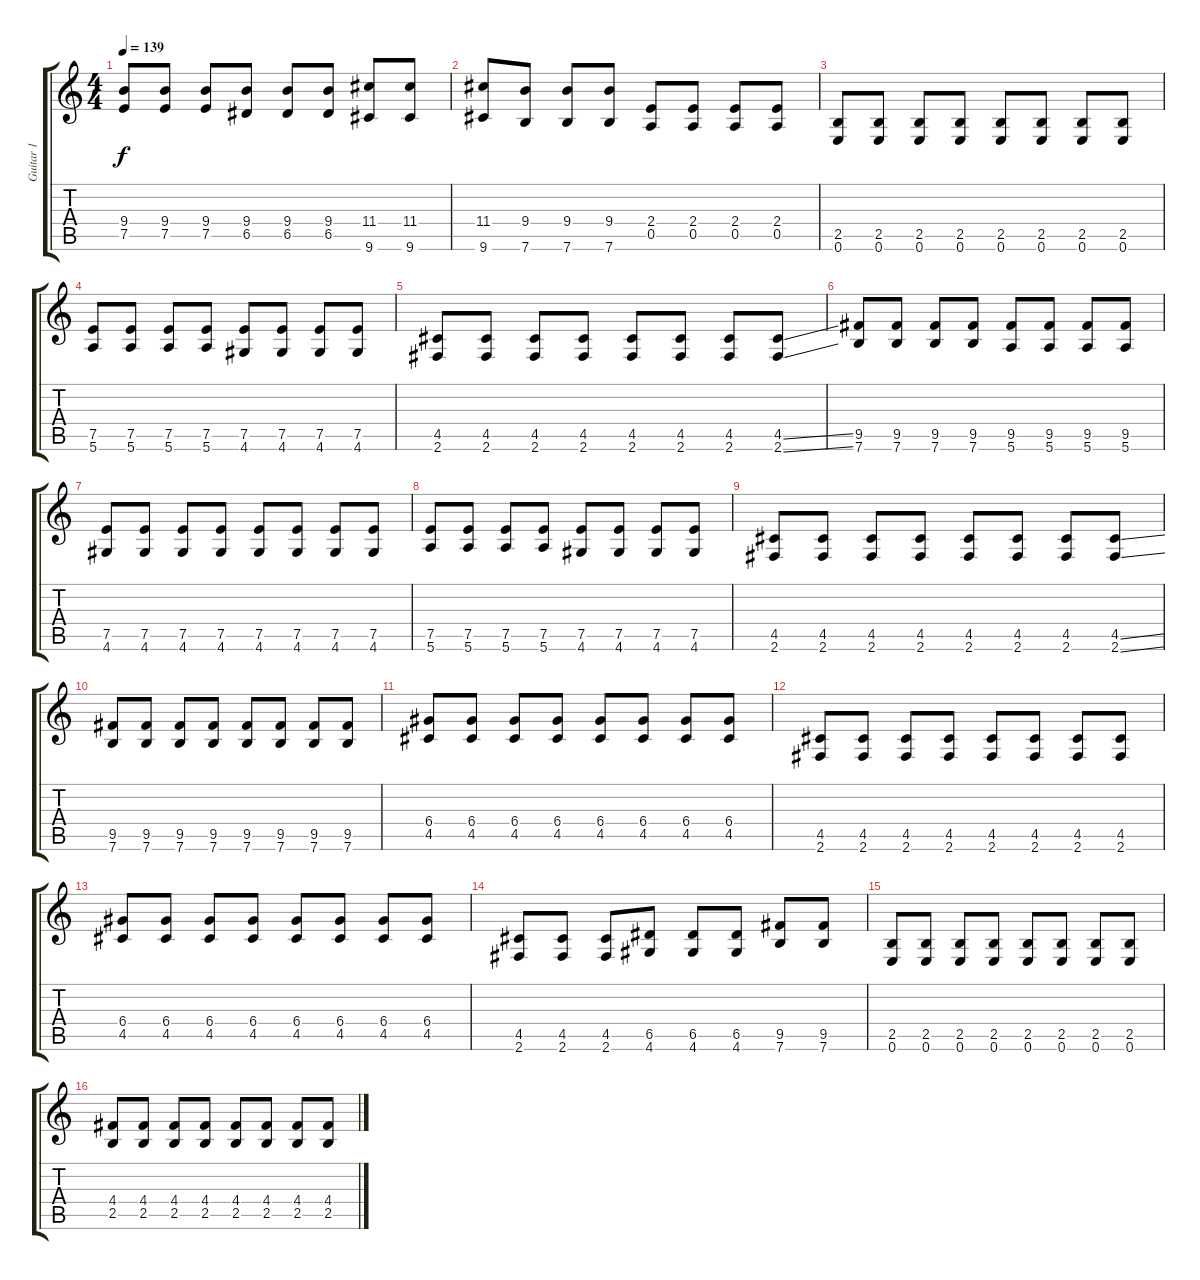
\track ("Guitar 1" "Guitar 1") {instrument distortionguitar}
\staff {score tabs}
\tuning (E4 B3 G3 D3 A2 E2) {hide}
\ts (4 4)
\tempo 139
\clef g2
\ks c
(9.4 7.5).8{dy f instrument distortionguitar} (9.4 7.5).8 (9.4 7.5).8 (9.4 6.5).8 (9.4 6.5).8 (9.4 6.5).8 (11.4 9.6).8 (11.4 9.6).8 |
(11.4 9.6).8 (9.4 7.6).8 (9.4 7.6).8 (9.4 7.6).8 (2.4 0.5).8 (2.4 0.5).8 (2.4 0.5).8 (2.4 0.5).8 |
(2.5 0.6).8 (2.5 0.6).8 (2.5 0.6).8 (2.5 0.6).8 (2.5 0.6).8 (2.5 0.6).8 (2.5 0.6).8 (2.5 0.6).8 |
(7.5 5.6).8 (7.5 5.6).8 (7.5 5.6).8 (7.5 5.6).8 (7.5 4.6).8 (7.5 4.6).8 (7.5 4.6).8 (7.5 4.6).8 |
(4.5 2.6).8 (4.5 2.6).8 (4.5 2.6).8 (4.5 2.6).8 (4.5 2.6).8 (4.5 2.6).8 (4.5 2.6).8 (4.5{ss} 2.6{ss}).8 |
(9.5 7.6).8 (9.5 7.6).8 (9.5 7.6).8 (9.5 7.6).8 (9.5 5.6).8 (9.5 5.6).8 (9.5 5.6).8 (9.5 5.6).8 |
(7.5 4.6).8 (7.5 4.6).8 (7.5 4.6).8 (7.5 4.6).8 (7.5 4.6).8 (7.5 4.6).8 (7.5 4.6).8 (7.5 4.6).8 |
(7.5 5.6).8 (7.5 5.6).8 (7.5 5.6).8 (7.5 5.6).8 (7.5 4.6).8 (7.5 4.6).8 (7.5 4.6).8 (7.5 4.6).8 |
(4.5 2.6).8 (4.5 2.6).8 (4.5 2.6).8 (4.5 2.6).8 (4.5 2.6).8 (4.5 2.6).8 (4.5 2.6).8 (4.5{ss} 2.6{ss}).8 |
(9.5 7.6).8 (9.5 7.6).8 (9.5 7.6).8 (9.5 7.6).8 (9.5 7.6).8 (9.5 7.6).8 (9.5 7.6).8 (9.5 7.6).8 |
(6.4 4.5).8 (6.4 4.5).8 (6.4 4.5).8 (6.4 4.5).8 (6.4 4.5).8 (6.4 4.5).8 (6.4 4.5).8 (6.4 4.5).8 |
(4.5 2.6).8 (4.5 2.6).8 (4.5 2.6).8 (4.5 2.6).8 (4.5 2.6).8 (4.5 2.6).8 (4.5 2.6).8 (4.5 2.6).8 |
(6.4 4.5).8 (6.4 4.5).8 (6.4 4.5).8 (6.4 4.5).8 (6.4 4.5).8 (6.4 4.5).8 (6.4 4.5).8 (6.4 4.5).8 |
(4.5 2.6).8 (4.5 2.6).8 (4.5 2.6).8 (6.5 4.6).8 (6.5 4.6).8 (6.5 4.6).8 (9.5 7.6).8 (9.5 7.6).8 |
(2.5 0.6).8 (2.5 0.6).8 (2.5 0.6).8 (2.5 0.6).8 (2.5 0.6).8 (2.5 0.6).8 (2.5 0.6).8 (2.5 0.6).8 |
(4.4 2.5).8 (4.4 2.5).8 (4.4 2.5).8 (4.4 2.5).8 (4.4 2.5).8 (4.4 2.5).8 (4.4 2.5).8 (4.4 2.5).8
